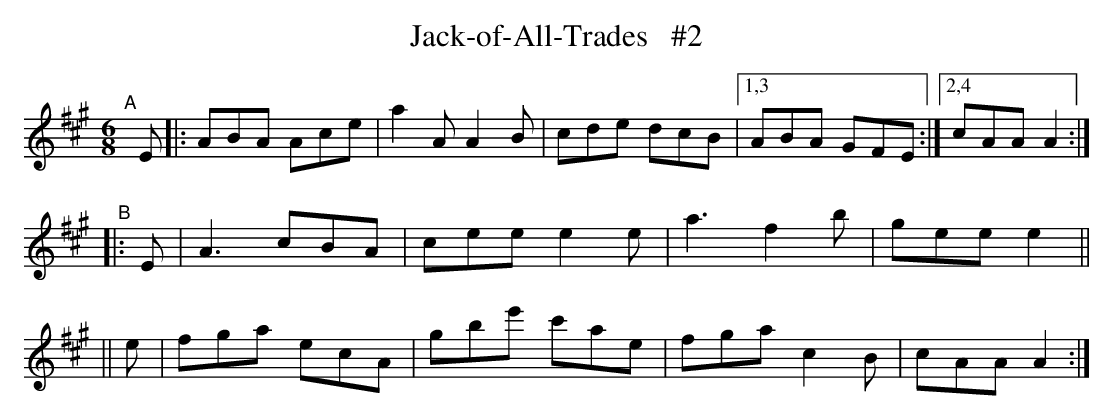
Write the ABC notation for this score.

X:1
T: Jack-of-All-Trades   #2
M: 6/8
L: 1/8
K: A
"^A"[|] E \
|: ABA Ace | a2A A2B | cde dcB |[1,3 ABA GFE :|[2,4 cAA A2 :|
"^B"\
|: E | A3  cBA | cee  e2e  | a3  f2b | gee e2 ||
|| e | fga ecA | gbe' c'ae | fga c2B | cAA A2 :|
